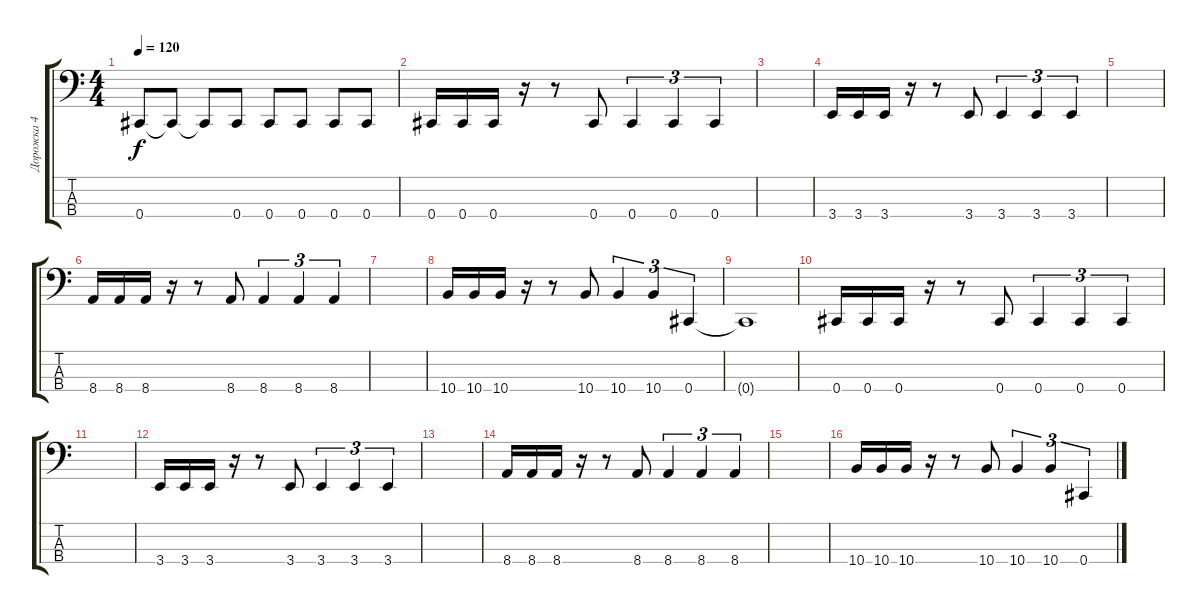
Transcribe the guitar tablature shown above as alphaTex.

\track ("Дорожка 4" "Дорожка 4") {instrument electricbassfinger}
\staff {score tabs}
\tuning (Gb2 Db2 Ab1 Db1) {hide}
\ts (4 4)
\tempo 120
\clef f4
\ks c
0.4{t}.8{dy f} 0.4{t}.8 0.4{t}.8 0.4.8 0.4.8 0.4.8 0.4.8 0.4.8 |
0.4.16 0.4.16 0.4.16 r.16 r.8 0.4.8 0.4.4{tu (3 2)} 0.4.4{tu (3 2)} 0.4.4{tu (3 2)} |
|
3.4.16 3.4.16 3.4.16 r.16 r.8 3.4.8 3.4.4{tu (3 2)} 3.4.4{tu (3 2)} 3.4.4{tu (3 2)} |
|
8.4.16 8.4.16 8.4.16 r.16 r.8 8.4.8 8.4.4{tu (3 2)} 8.4.4{tu (3 2)} 8.4.4{tu (3 2)} |
|
10.4.16 10.4.16 10.4.16 r.16 r.8 10.4.8 10.4.4{tu (3 2)} 10.4.4{tu (3 2)} 0.4.4{tu (3 2)} |
0.4{t}.1 |
0.4.16 0.4.16 0.4.16 r.16 r.8 0.4.8 0.4.4{tu (3 2)} 0.4.4{tu (3 2)} 0.4.4{tu (3 2)} |
|
3.4.16 3.4.16 3.4.16 r.16 r.8 3.4.8 3.4.4{tu (3 2)} 3.4.4{tu (3 2)} 3.4.4{tu (3 2)} |
|
8.4.16 8.4.16 8.4.16 r.16 r.8 8.4.8 8.4.4{tu (3 2)} 8.4.4{tu (3 2)} 8.4.4{tu (3 2)} |
|
10.4.16 10.4.16 10.4.16 r.16 r.8 10.4.8 10.4.4{tu (3 2)} 10.4.4{tu (3 2)} 0.4.4{tu (3 2)}
